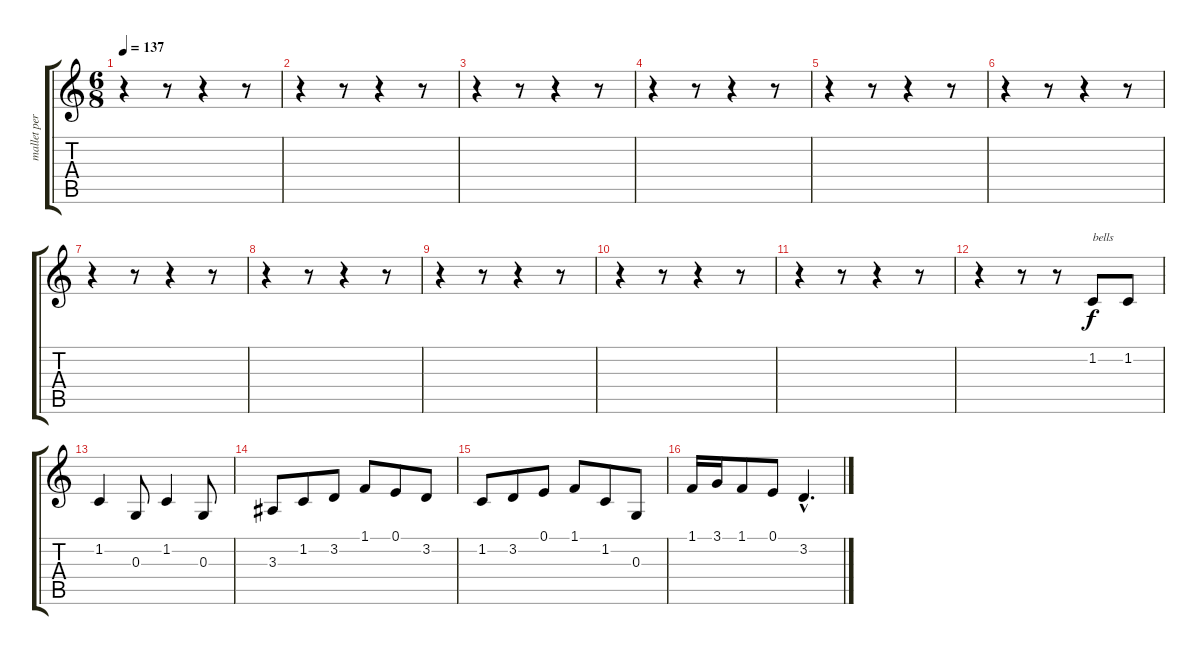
\track ("mallet percussion" "mallet per") {instrument marimba}
\staff {score tabs}
\tuning (E4 B3 G3 D3 A2 E2) {hide}
\ts (6 8)
\tempo 137
\clef g2
\ks c
r.4{dy f} r.8 r.4 r.8 |
r.4 r.8 r.4 r.8 |
r.4 r.8 r.4 r.8 |
r.4 r.8 r.4 r.8 |
r.4 r.8 r.4 r.8 |
r.4 r.8 r.4 r.8 |
r.4 r.8 r.4 r.8 |
r.4 r.8 r.4 r.8 |
r.4 r.8 r.4 r.8 |
r.4 r.8 r.4 r.8 |
r.4 r.8 r.4 r.8 |
r.4 r.8 r.8 1.2.8{txt "bells" instrument tubularbells} 1.2.8 |
1.2.4 0.3.8 1.2.4 0.3.8 |
3.3.8 1.2.8 3.2.8 1.1.8 0.1.8 3.2.8 |
1.2.8 3.2.8 0.1.8 1.1.8 1.2.8 0.3.8 |
1.1.16 3.1.16 1.1.8 0.1.8 3.2{hac}.4{d}
